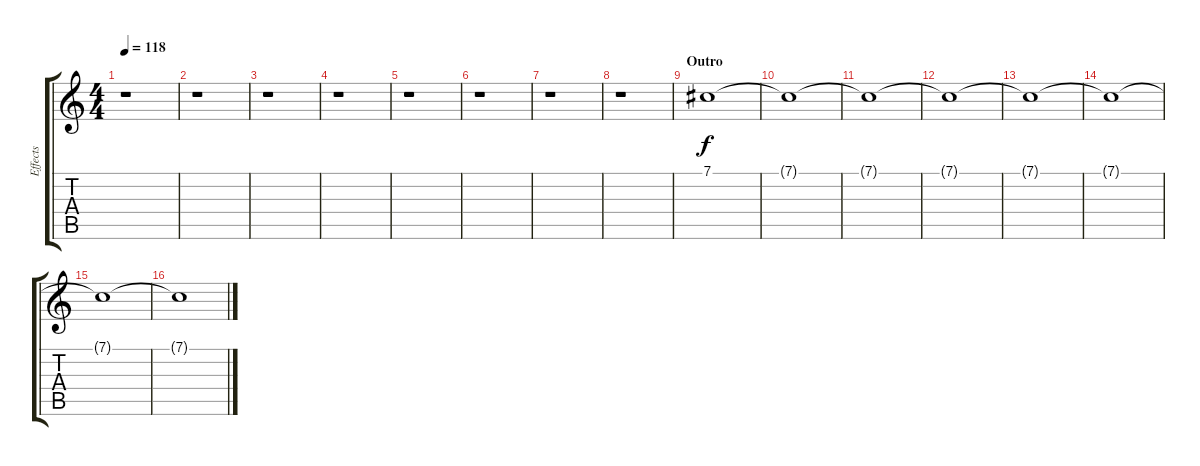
\track ("Effects" "Effects") {instrument pad2warm}
\staff {score tabs}
\tuning (Gb4 Db4 A3 E3 B2 Gb2) {hide}
\ts (4 4)
\tempo 118
\clef g2
\ks c
r.1{dy f} |
r.1 |
r.1 |
r.1 |
r.1 |
r.1 |
r.1 |
r.1 |
\section ("" "Outro")
7.1.1{volume 6 balance 7 instrument pad2warm} |
7.1{t}.1 |
7.1{t}.1 |
7.1{t}.1 |
7.1{t}.1 |
7.1{t}.1 |
7.1{t}.1 |
7.1{t}.1
